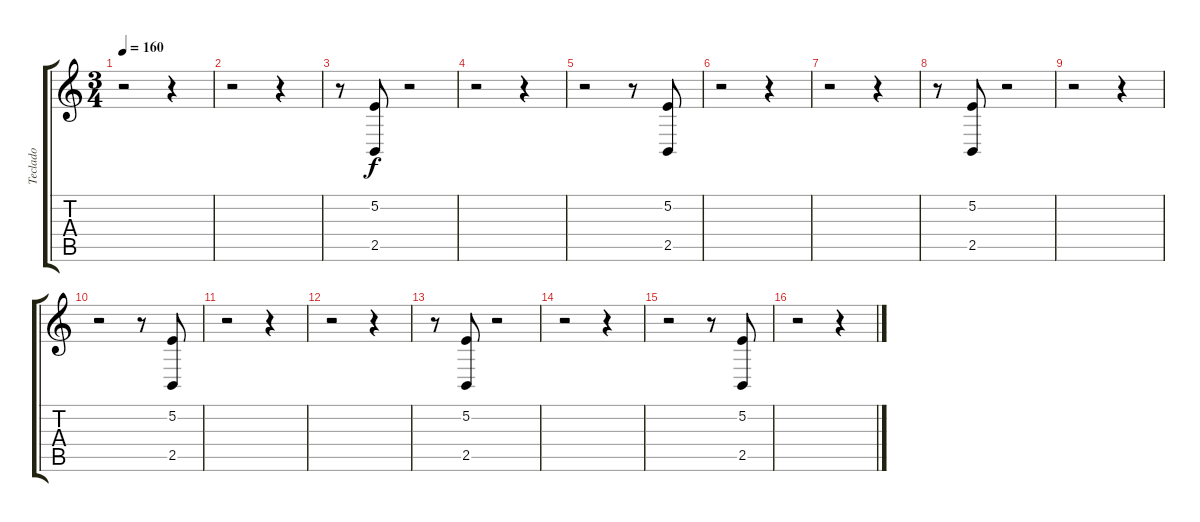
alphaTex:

\track ("Teclado" "Teclado") {instrument tubularbells}
\staff {score tabs}
\tuning (E4 B3 G3 D3 A2 E2) {hide}
\ts (3 4)
\tempo 160
\clef g2
\ks c
r.2{dy f} r.4 |
r.2 r.4 |
r.8 (5.2 2.5).8 r.2 |
r.2 r.4 |
r.2 r.8 (5.2 2.5).8 |
r.2 r.4 |
r.2 r.4 |
r.8 (5.2 2.5).8 r.2 |
r.2 r.4 |
r.2 r.8 (5.2 2.5).8 |
r.2 r.4 |
r.2 r.4 |
r.8 (5.2 2.5).8 r.2 |
r.2 r.4 |
r.2 r.8 (5.2 2.5).8 |
r.2 r.4
